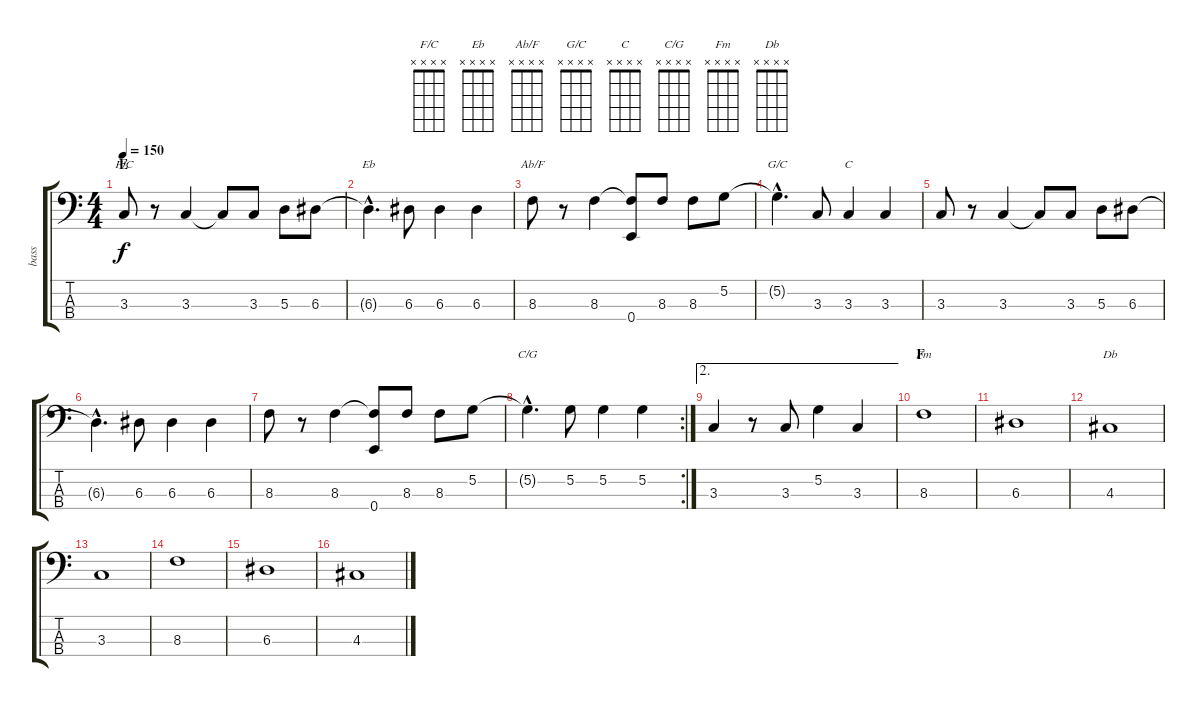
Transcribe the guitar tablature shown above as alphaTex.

\track ("bass" "bass") {instrument acousticbass}
\staff {score tabs}
\tuning (G2 D2 A1 E1) {hide}
\chord ("F/C" x x x x) {firstfret 0}
\chord ("Eb" x x x x) {firstfret 0}
\chord ("Ab/F" x x x x) {firstfret 0}
\chord ("G/C" x x x x) {firstfret 0}
\chord ("C" x x x x) {firstfret 0}
\chord ("C/G" x x x x) {firstfret 0}
\chord ("Fm" x x x x) {firstfret 0}
\chord ("Db" x x x x) {firstfret 0}
\ts (4 4)
\section ("" "E")
\tempo 150
\clef f4
\ks c
3.3.8{ch "F/C" dy f} r.8 3.3.4 3.3{t}.8 3.3.8 5.3.8 6.3.8 |
6.3{hac t}.4{d ch "Eb"} 6.3.8 6.3.4 6.3.4 |
8.3.8{ch "Ab/F"} r.8 8.3.4 (8.3{t} 0.4).8 8.3.8 8.3.8 5.2.8 |
5.2{hac t}.4{d ch "G/C"} 3.3.8 3.3.4{ch "C"} 3.3.4 |
3.3.8 r.8 3.3.4 3.3{t}.8 3.3.8 5.3.8 6.3.8 |
6.3{hac t}.4{d} 6.3.8 6.3.4 6.3.4 |
8.3.8 r.8 8.3.4 (8.3{t} 0.4).8 8.3.8 8.3.8 5.2.8 |
\rc 2
5.2{hac t}.4{d ch "C/G"} 5.2.8 5.2.4 5.2.4 |
\ae 2
3.3.4 r.8 3.3.8 5.2.4 3.3.4 |
\section ("" "F")
8.3.1{ch "Fm"} |
6.3.1 |
4.3.1{ch "Db"} |
3.3.1 |
8.3.1 |
6.3.1 |
4.3.1
